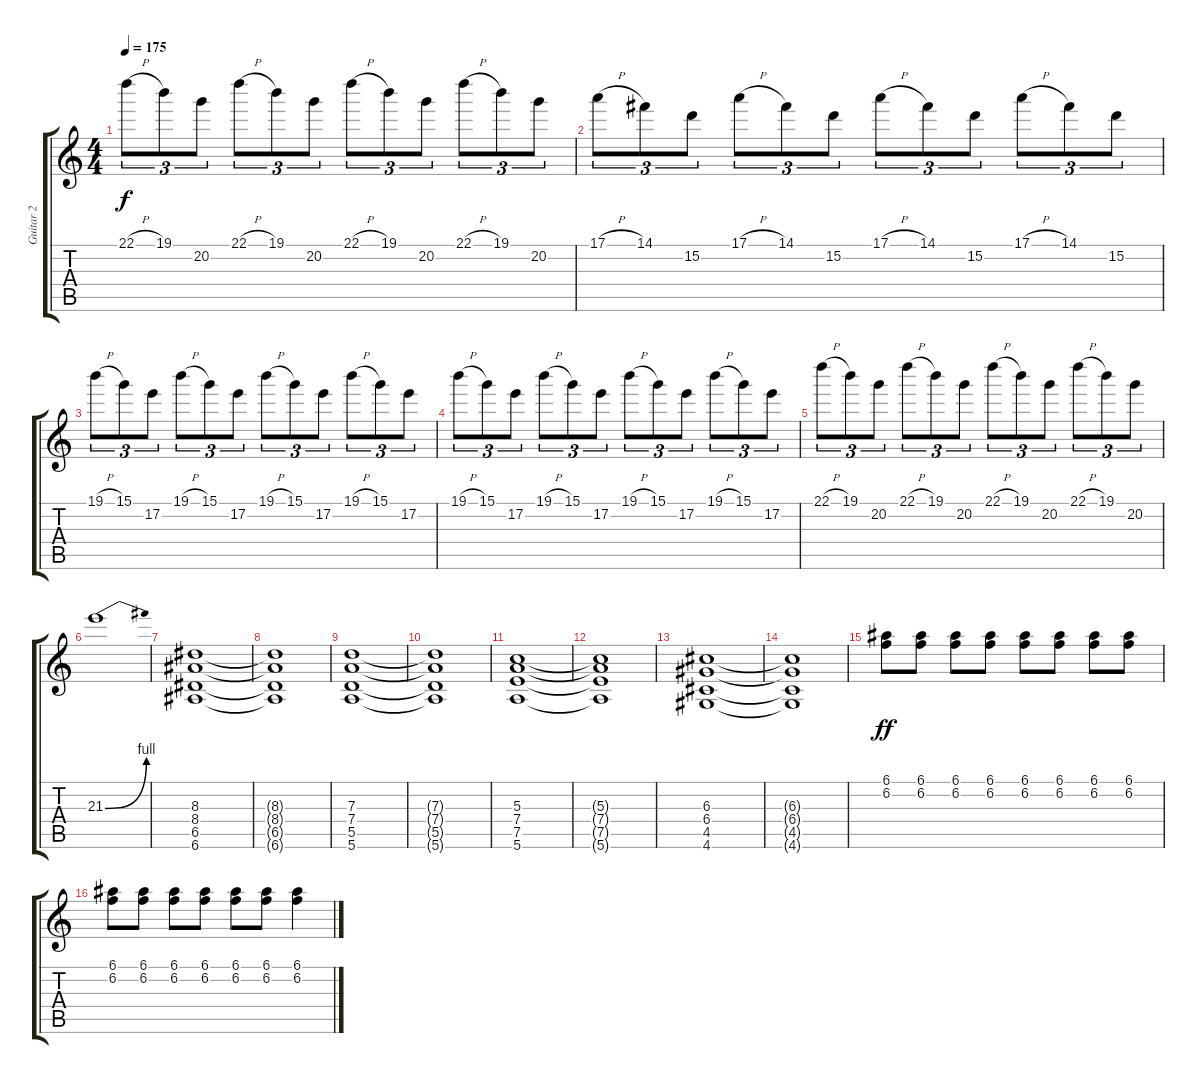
\track ("Guitar 2" "Guitar 2") {instrument distortionguitar}
\staff {score tabs}
\tuning (E4 B3 G3 D3 A2 E2) {hide}
\ts (4 4)
\tempo 175
\clef g2
\ks c
22.1{h}.8{tu (3 2) dy f} 19.1.8{tu (3 2)} 20.2.8{tu (3 2)} 22.1{h}.8{tu (3 2)} 19.1.8{tu (3 2)} 20.2.8{tu (3 2)} 22.1{h}.8{tu (3 2)} 19.1.8{tu (3 2)} 20.2.8{tu (3 2)} 22.1{h}.8{tu (3 2)} 19.1.8{tu (3 2)} 20.2.8{tu (3 2)} |
17.1{h}.8{tu (3 2)} 14.1.8{tu (3 2)} 15.2.8{tu (3 2)} 17.1{h}.8{tu (3 2)} 14.1.8{tu (3 2)} 15.2.8{tu (3 2)} 17.1{h}.8{tu (3 2)} 14.1.8{tu (3 2)} 15.2.8{tu (3 2)} 17.1{h}.8{tu (3 2)} 14.1.8{tu (3 2)} 15.2.8{tu (3 2)} |
19.1{h}.8{tu (3 2)} 15.1.8{tu (3 2)} 17.2.8{tu (3 2)} 19.1{h}.8{tu (3 2)} 15.1.8{tu (3 2)} 17.2.8{tu (3 2)} 19.1{h}.8{tu (3 2)} 15.1.8{tu (3 2)} 17.2.8{tu (3 2)} 19.1{h}.8{tu (3 2)} 15.1.8{tu (3 2)} 17.2.8{tu (3 2)} |
19.1{h}.8{tu (3 2)} 15.1.8{tu (3 2)} 17.2.8{tu (3 2)} 19.1{h}.8{tu (3 2)} 15.1.8{tu (3 2)} 17.2.8{tu (3 2)} 19.1{h}.8{tu (3 2)} 15.1.8{tu (3 2)} 17.2.8{tu (3 2)} 19.1{h}.8{tu (3 2)} 15.1.8{tu (3 2)} 17.2.8{tu (3 2)} |
22.1{h}.8{tu (3 2)} 19.1.8{tu (3 2)} 20.2.8{tu (3 2)} 22.1{h}.8{tu (3 2)} 19.1.8{tu (3 2)} 20.2.8{tu (3 2)} 22.1{h}.8{tu (3 2)} 19.1.8{tu (3 2)} 20.2.8{tu (3 2)} 22.1{h}.8{tu (3 2)} 19.1.8{tu (3 2)} 20.2.8{tu (3 2)} |
21.3{be (bend 0 0 60 4)}.1 |
(8.3 8.4 6.5 6.6).1 |
(8.3{t} 8.4{t} 6.5{t} 6.6{t}).1 |
(7.3 7.4 5.5 5.6).1 |
(7.3{t} 7.4{t} 5.5{t} 5.6{t}).1 |
(5.3 7.4 7.5 5.6).1 |
(5.3{t} 7.4{t} 7.5{t} 5.6{t}).1 |
(6.3 6.4 4.5 4.6).1 |
(6.3{t} 6.4{t} 4.5{t} 4.6{t}).1 |
(6.1 6.2).8{dy ff} (6.1 6.2).8 (6.1 6.2).8 (6.1 6.2).8 (6.1 6.2).8 (6.1 6.2).8 (6.1 6.2).8 (6.1 6.2).8 |
(6.1 6.2).8 (6.1 6.2).8 (6.1 6.2).8 (6.1 6.2).8 (6.1 6.2).8 (6.1 6.2).8 (6.1{sl} 6.2{sl}).4
